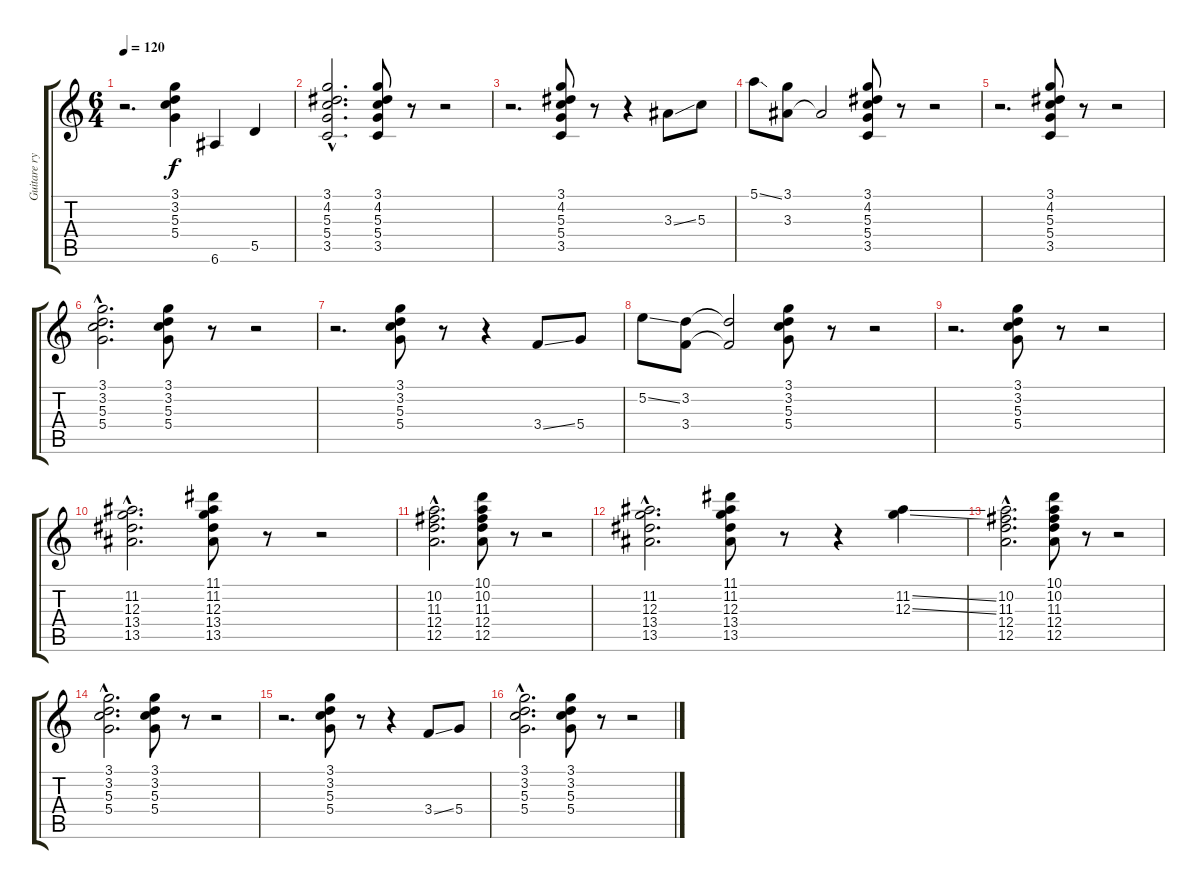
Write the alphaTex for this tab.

\track ("Guitare rythmique" "Guitare ry") {instrument electricguitarclean}
\staff {score tabs}
\tuning (E4 B3 G3 D3 A2 E2) {hide}
\ts (6 4)
\tempo 120
\clef g2
\ks c
r.2{d dy f} (3.1 3.2 5.3 5.4).4 6.6.4 5.5.4 |
(3.1{hac} 4.2{hac} 5.3{hac} 5.4{hac} 3.5{hac}).2{d} (3.1 4.2 5.3 5.4 3.5).8 r.8 r.2 |
r.2{d} (3.1 4.2 5.3 5.4 3.5).8 r.8 r.4 3.3{ss}.8 5.3.8 |
5.1{ss}.8 (3.1 3.3).8 3.3{t}.2 (3.1 4.2 5.3 5.4 3.5).8 r.8 r.2 |
r.2{d} (3.1 4.2 5.3 5.4 3.5).8 r.8 r.2 |
(3.1{hac} 3.2{hac} 5.3{hac} 5.4{hac}).2{d} (3.1 3.2 5.3 5.4).8 r.8 r.2 |
r.2{d} (3.1 3.2 5.3 5.4).8 r.8 r.4 3.4{ss}.8 5.4.8 |
5.2{ss}.8 (3.2 3.4).8 (3.2{t} 3.4{t}).2 (3.1 3.2 5.3 5.4).8 r.8 r.2 |
r.2{d} (3.1 3.2 5.3 5.4).8 r.8 r.2 |
(11.2{hac} 12.3{hac} 13.4{hac} 13.5{hac}).2{d} (11.1 11.2 12.3 13.4 13.5).8 r.8 r.2 |
(10.2{hac} 11.3{hac} 12.4{hac} 12.5{hac}).2{d} (10.1 10.2 11.3 12.4 12.5).8 r.8 r.2 |
(11.2{hac} 12.3{hac} 13.4{hac} 13.5{hac}).2{d} (11.1 11.2 12.3 13.4 13.5).8 r.8 r.4 (11.2{ss} 12.3{ss}).4 |
(10.2{hac} 11.3{hac} 12.4{hac} 12.5{hac}).2{d} (10.1 10.2 11.3 12.4 12.5).8 r.8 r.2 |
(3.1{hac} 3.2{hac} 5.3{hac} 5.4{hac}).2{d} (3.1 3.2 5.3 5.4).8 r.8 r.2 |
r.2{d} (3.1 3.2 5.3 5.4).8 r.8 r.4 3.4{ss}.8 5.4.8 |
(3.1{hac} 3.2{hac} 5.3{hac} 5.4{hac}).2{d} (3.1 3.2 5.3 5.4).8 r.8 r.2
